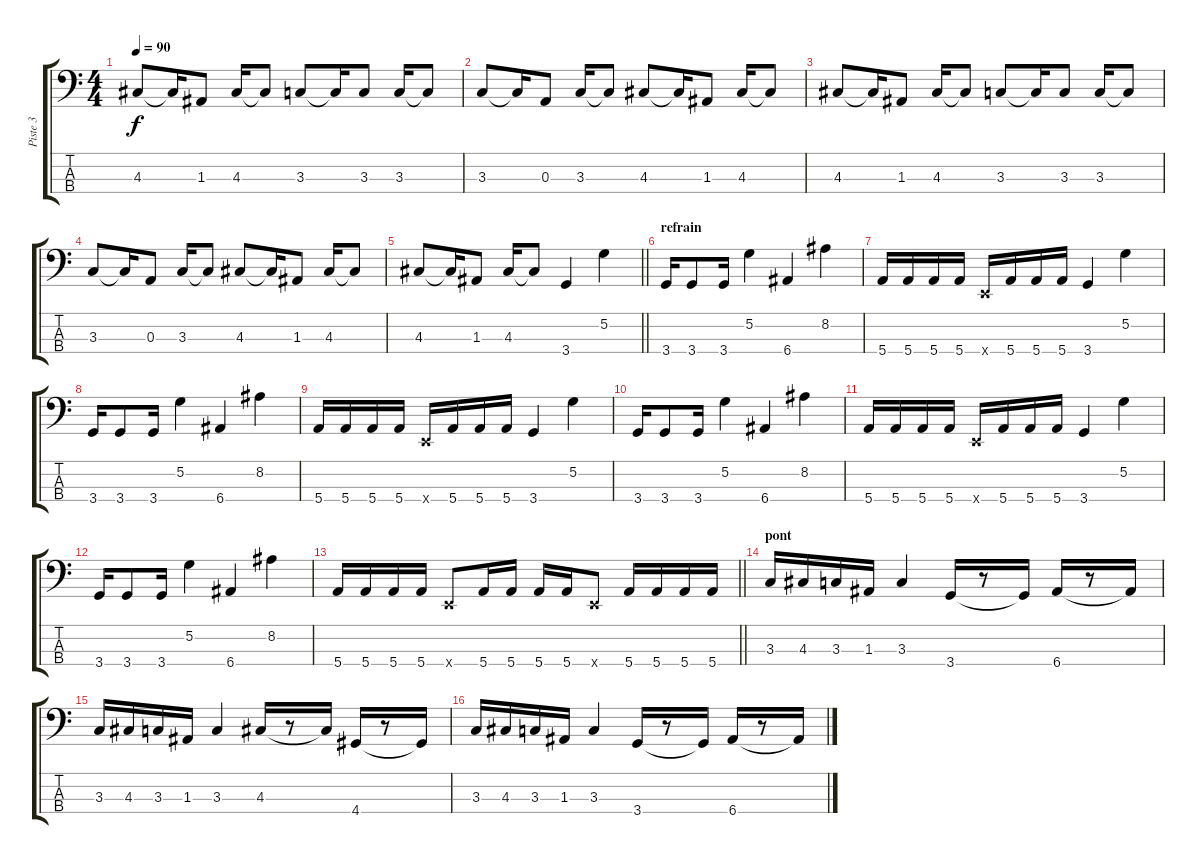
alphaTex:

\track ("Piste 3" "Piste 3") {instrument electricbassfinger}
\staff {score tabs}
\tuning (G2 D2 A1 E1) {hide}
\ts (4 4)
\tempo 90
\clef f4
\ks c
4.3.8{dy f} 4.3{t}.16 1.3.8 4.3.16 4.3{t}.8 3.3.8 3.3{t}.16 3.3.8 3.3.16 3.3{t}.8 |
3.3.8 3.3{t}.16 0.3.8 3.3.16 3.3{t}.8 4.3.8 4.3{t}.16 1.3.8 4.3.16 4.3{t}.8 |
4.3.8 4.3{t}.16 1.3.8 4.3.16 4.3{t}.8 3.3.8 3.3{t}.16 3.3.8 3.3.16 3.3{t}.8 |
3.3.8 3.3{t}.16 0.3.8 3.3.16 3.3{t}.8 4.3.8 4.3{t}.16 1.3.8 4.3.16 4.3{t}.8 |
\barLineRight lightlight
4.3.8 4.3{t}.16 1.3.8 4.3.16 4.3{t}.8 3.4.4 5.2.4 |
\section ("" "refrain")
3.4.16 3.4.8 3.4.16 5.2.4 6.4.4 8.2.4 |
5.4.16 5.4.16 5.4.16 5.4.16 0.4{x}.16 5.4.16 5.4.16 5.4.16 3.4.4 5.2.4 |
3.4.16 3.4.8 3.4.16 5.2.4 6.4.4 8.2.4 |
5.4.16 5.4.16 5.4.16 5.4.16 0.4{x}.16 5.4.16 5.4.16 5.4.16 3.4.4 5.2.4 |
3.4.16 3.4.8 3.4.16 5.2.4 6.4.4 8.2.4 |
5.4.16 5.4.16 5.4.16 5.4.16 0.4{x}.16 5.4.16 5.4.16 5.4.16 3.4.4 5.2.4 |
3.4.16 3.4.8 3.4.16 5.2.4 6.4.4 8.2.4 |
\barLineRight lightlight
5.4.16 5.4.16 5.4.16 5.4.16 0.4{x}.8 5.4.16 5.4.16 5.4.16 5.4.16 0.4{x}.8 5.4.16 5.4.16 5.4.16 5.4.16 |
\section ("" "pont")
3.3.16 4.3.16 3.3.16 1.3.16 3.3.4 3.4.16 r.8 3.4{t}.16 6.4.16 r.8 6.4{t}.16 |
3.3.16 4.3.16 3.3.16 1.3.16 3.3.4 4.3.16 r.8 4.3{t}.16 4.4.16 r.8 4.4{t}.16 |
3.3.16 4.3.16 3.3.16 1.3.16 3.3.4 3.4.16 r.8 3.4{t}.16 6.4.16 r.8 6.4{t}.16
